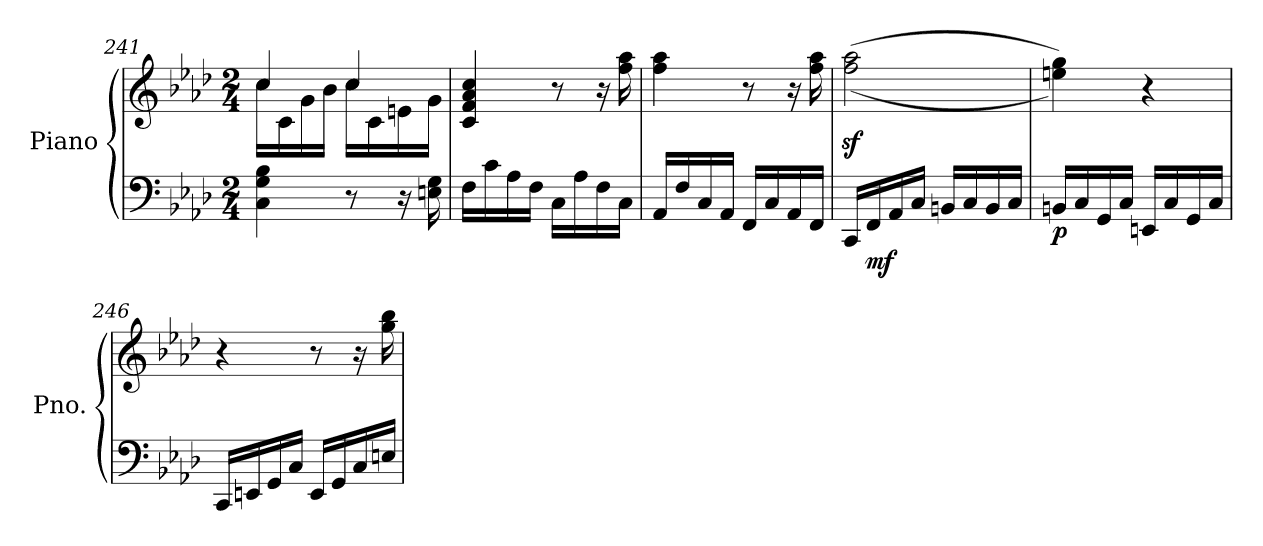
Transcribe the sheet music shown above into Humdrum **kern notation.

**kern	**kern	**dynam
*part1	*part1	*part1
*staff2	*staff1	*staff1/2
*I"Piano	*	*
*I'Pno.	*	*
!!LO:LB:g=z
*clefF4	*clefG2	*
*k[b-e-a-d-]	*k[b-e-a-d-]	*
*M2/4	*M2/4	*
=241	=241	=241
*	*^	*
4C\ 4G\ 4B-\	4cc/	16cc\LL	.
.	.	16c\	.
.	.	16g\	.
.	.	16b-\JJ	.
8r	4cc/	16cc\LL	.
.	.	16c\	.
16r	.	16en\	.
16En\ 16G\	.	16g\JJ	.
*	*v	*v	*
=242	=242	=242
16F\LL	4c/ 4f/ 4a-/ 4cc/	.
16c\	.	.
16A-\	.	.
16F\JJ	.	.
16C\LL	8r	.
16A-\	.	.
16F\	16r	.
16C\JJ	16ff\ 16aa-\	.
=243	=243	=243
16AA-/LL	4ff\ 4aa-\	.
16F/	.	.
16C/	.	.
16AA-/JJ	.	.
16FF/LL	8r	.
16C/	.	.
16AA-/	16r	.
16FF/JJ	16ff\ 16aa-\	.
=244	=244	=244
16CC/LL	(>(>2ff\z< 2aa-\z<	.
!	!	!LO:DY:b=2
16FF/	.	mf
16AA-/	.	.
16C/JJ	.	.
16BBn/LL	.	.
16C/	.	.
16BB/	.	.
16C/JJ	.	.
=245	=245	=245
!	!	!LO:DY:b=2
16BBn/LL	4een\ 4gg\))	p
16C/	.	.
16GG/	.	.
16C/JJ	.	.
16EEn/LL	4r	.
16C/	.	.
16GG/	.	.
16C/JJ	.	.
!!LO:LB:g=z
=246	=246	=246
16CC/LL	4r	.
16EEn/	.	.
16GG/	.	.
16C/JJ	.	.
16EE/LL	8r	.
16GG/	.	.
16C/	16r	.
16En/JJ	16gg\ 16bb-\	.
=	=	=
*-	*-	*-
